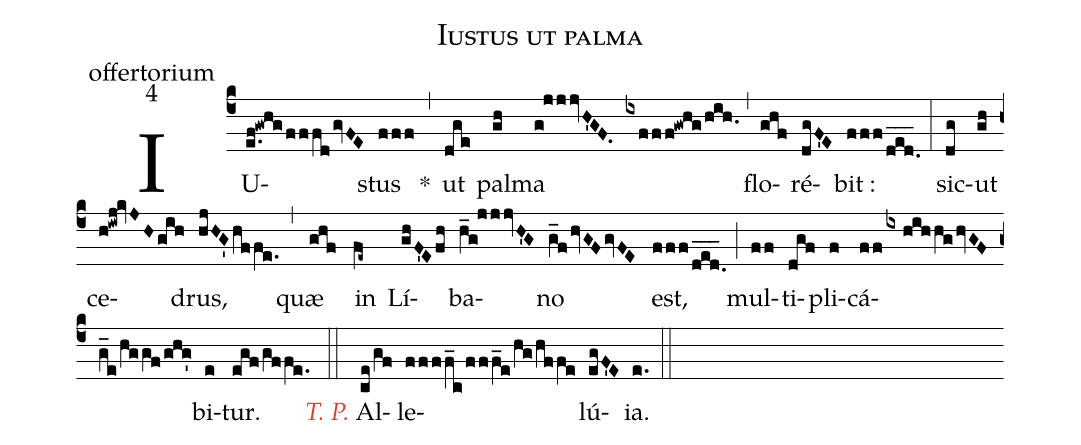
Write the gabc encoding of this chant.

name:Iustus ut palma;
office-part:offertorium;
mode:4;
%%
(c4) IU(e.f!gwhg/fffdgvFE)stus (fff) *(,)
ut(dge) pal(gh)ma(g!jjjvH'GF. ixfff!gwhg/hih.) (,)
flo(ghf)ré(dgF'E)bit :(fff/ded.___) (:)
sic(dg)ut(gh) ce(h!iwj!kvJHgih)drus,(hjHG'hffe.) (,)
quæ(ghf) in(fe~) Lí(ghF'Efh)ba(h_g!jjjvH'G)no(g_fhvGFgvFE) est,(fff/ded.___) (;)
mul(ff)ti(dgf)pli(f)cá(ffix/hih!/hghvGFg_e/hg!/gf/ghg')bi(e)tur.(egf/gffe.) (::)

<c><i>T. P.</i></c> Al(ce/gf)le(ffff_c/fff_e/hg/hffe)lú(egF'E)ia.(e.) (::)
